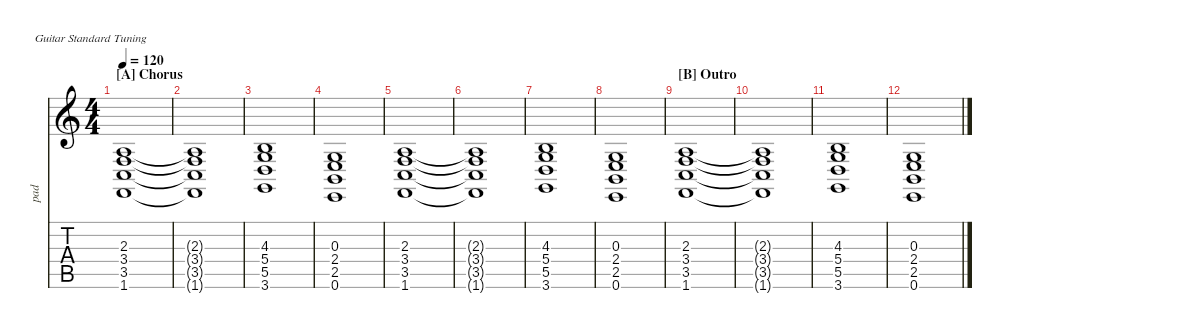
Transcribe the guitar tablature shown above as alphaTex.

\defaultSystemsLayout 4
\hideDynamics
\bracketExtendMode nobrackets
\track ("Pad" "pad") {instrument pad2warm}
\staff {score tabs}
\tuning (E4 B3 G3 D3 A2 E2)
\ts (4 4)
\section ("A" "Chorus")
\tempo 120
\clef g2
\ks c
(1.6 3.5 3.4 2.3).1{dy mf beam Up} |
(2.3{t} 3.4{t} 3.5{t} 1.6{t}).1{beam Up} |
(3.6 5.5 5.4 4.3).1{beam Up} |
(0.3 2.4 2.5 0.6).1{beam Up} |
(1.6 3.5 3.4 2.3).1{beam Up} |
(2.3{t} 3.4{t} 3.5{t} 1.6{t}).1{beam Up} |
(3.6 5.5 5.4 4.3).1{beam Up} |
(0.3 2.4 2.5 0.6).1{beam Up} |
\section ("B" "Outro")
(1.6 3.5 3.4 2.3).1{beam Up} |
(2.3{t} 3.4{t} 3.5{t} 1.6{t}).1{beam Up} |
(3.6 5.5 5.4 4.3).1{beam Up} |
(0.3 2.4 2.5 0.6).1{beam Up}
